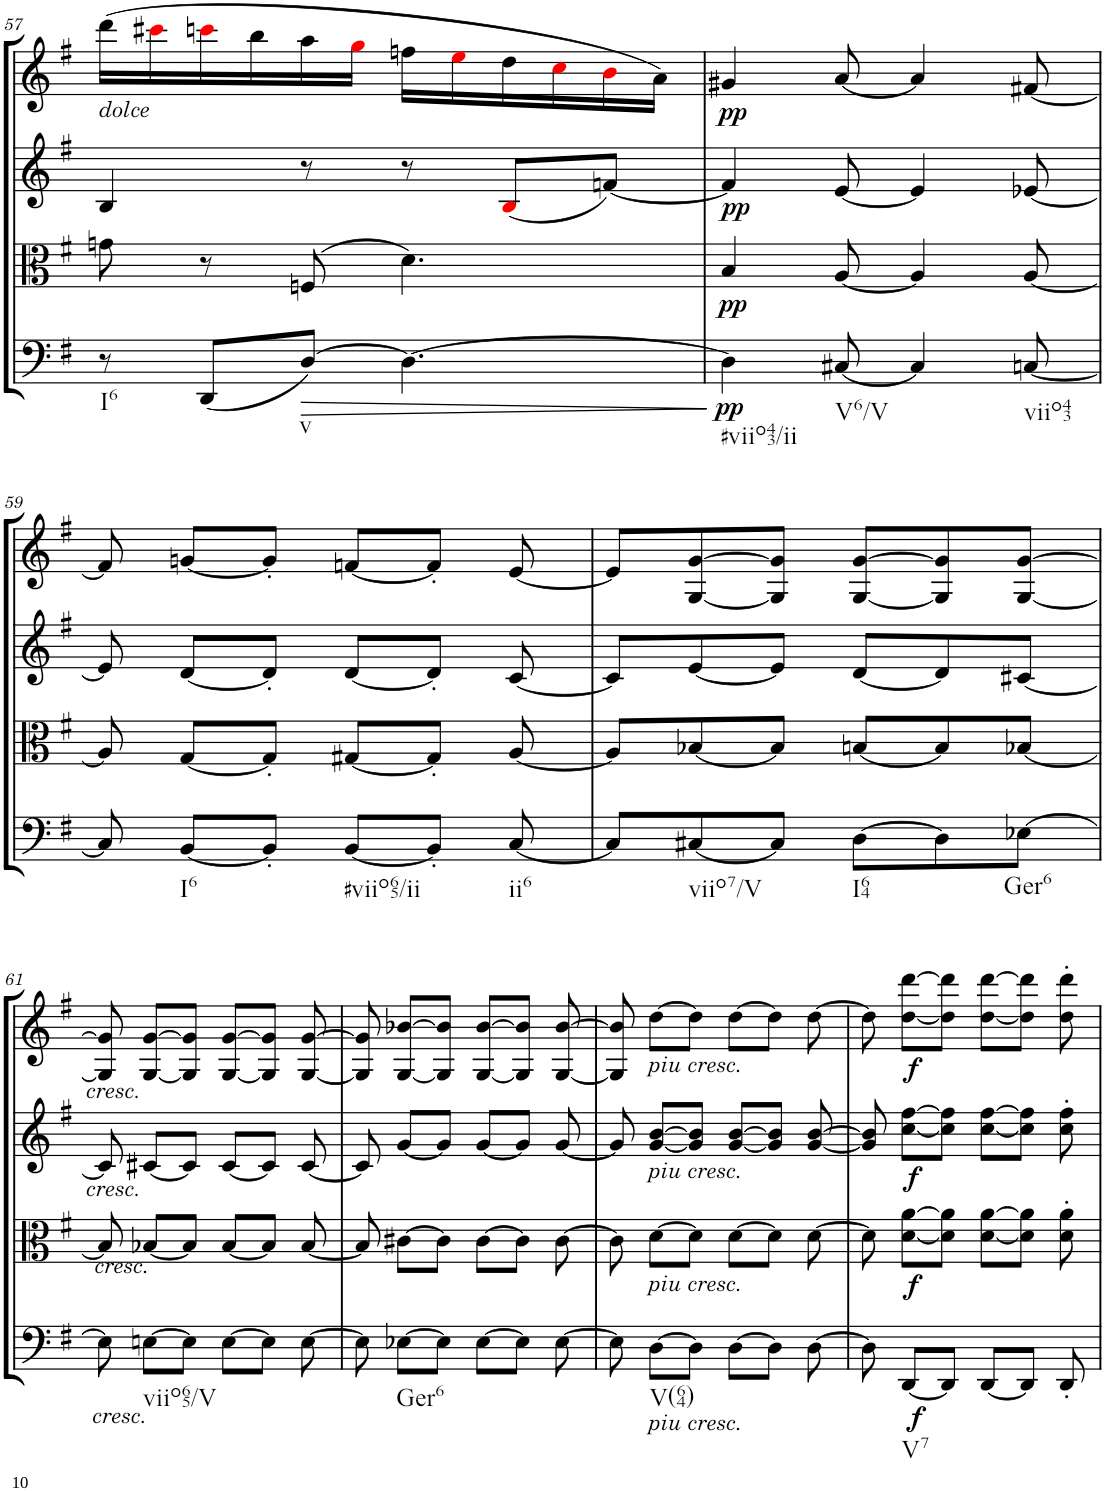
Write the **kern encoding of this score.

**kern	**dynam	**kern	**dynam	**kern	**dynam	**kern	**dynam
*part4	*part4	*part3	*part3	*part2	*part2	*part1	*part1
*staff4	*staff4	*staff3	*staff3	*staff2	*staff2	*staff1	*staff1
*I"Violoncello.	*	*I"Viola	*	*I"Violin II.	*	*I"Violin I.	*
*I'Vc	*	*I'Vla	*	*I'Vln	*	*I'Vln	*
!!LO:PB:g=z
*clefF4	*	*clefC3	*	*clefG2	*	*clefG2	*
*k[f#]	*	*k[f#]	*	*k[f#]	*	*k[f#]	*
*M6/8	*	*M6/8	*	*M6/8	*	*M6/8	*
=57	=57	=57	=57	=57	=57	=57	=57
!	!	!	!	!	!	!LO:TX:b:i:t=dolce	!
!LO:TX:b:t=I6	!	!	!	!	!	!	!
8r	.	8gn\	.	4B/	.	(16ddd\LL	.
.	.	.	.	.	.	16ccc#Xi\	.
(8DD/L	.	8r	.	.	.	16cccni\	.
.	.	.	.	.	.	16bb\	.
!LO:TX:b:t=v	!	!	!	!	!	!	!
!	!LO:HP:b	!	!	!	!	!	!
[8D/J)	>	(8Fn/	.	8r	.	16aa\	.
.	.	.	.	.	.	16ggi\JJ	.
4.D\_	.	4.d\)	.	8r	.	16ffn\LL	.
.	.	.	.	.	.	16eei\	.
.	.	.	.	(8Bi/L	.	16dd\	.
.	.	.	.	.	.	16cci\	.
.	.	.	.	[8fn/J)	.	16bi\	.
.	.	.	.	.	.	16a\JJ)	.
.	]	.	.	.	.	.	.
=58	=58	=58	=58	=58	=58	=58	=58
!LO:TX:b:t=#viio43/ii	!	!	!	!	!	!	!
!	!LO:DY:b	!	!LO:DY:b	!	!LO:DY:b	!	!LO:DY:b
4D\]	pp	4B/	pp	4f/]	pp	4g#X/	pp
!LO:TX:b:t=V6/V	!	!	!	!	!	!	!
[8C#X/	.	[8A/	.	[8e/	.	[8a/	.
4C#/]	.	4A/]	.	4e/]	.	4a/]	.
!LO:TX:b:t=viio43	!	!	!	!	!	!	!
[8Cn/	.	[8A/	.	[8e-X/	.	[8f#X/	.
!!LO:LB:g=z
=59	=59	=59	=59	=59	=59	=59	=59
8C/]	.	8A/]	.	8e-/]	.	8f#/]	.
!LO:TX:b:t=I6	!	!	!	!	!	!	!
[8BB/L	.	[8G/L	.	[8d/L	.	[8gn/L	.
8BB'/J]	.	8G'/J]	.	8d'/J]	.	8g'/J]	.
!LO:TX:b:t=#viio65/ii	!	!	!	!	!	!	!
[8BB/L	.	[8G#X/L	.	[8d/L	.	[8fn/L	.
8BB'/J]	.	8G#'/J]	.	8d'/J]	.	8f'/J]	.
!LO:TX:b:t=ii6	!	!	!	!	!	!	!
[8C/	.	[8A/	.	[8c/	.	[8e/	.
=60	=60	=60	=60	=60	=60	=60	=60
8C/L]	.	8A/L]	.	8c/L]	.	8e/L]	.
!LO:TX:b:t=viio7/V	!	!	!	!	!	!	!
[8C#X/	.	[8B-X/	.	[8e/	.	[8G/ [8g/	.
8C#/J]	.	8B-/J]	.	8e/J]	.	8G/] 8g/]J	.
!LO:TX:b:t=I64	!	!	!	!	!	!	!
[8D\L	.	[8Bn/L	.	[8d/L	.	[8G/ [8g/L	.
8D\]	.	8B/]	.	8d/]	.	8G/] 8g/]	.
!LO:TX:b:t=Ger6	!	!	!	!	!	!	!
[8E-X\J	.	[8B-X/J	.	[8c#X/J	.	[8G/ [8g/J	.
!!LO:LB:g=z
=61	=61	=61	=61	=61	=61	=61	=61
!	!	!	!	!	!	!LO:TX:b:i:t=cresc.	!
!	!	!	!	!LO:TX:b:i:t=cresc.	!	!	!
!	!	!LO:TX:a:i:t=cresc.	!	!	!	!	!
!LO:TX:b:i:t=cresc.	!	!	!	!	!	!	!
8E-\]	.	8B-/]	.	8c#/]	.	8G/] 8g/]	.
!LO:TX:b:t=viio65/V	!	!	!	!	!	!	!
[8En\L	.	[8B-X/L	.	[8c#X/L	.	[8G/ [8g/L	.
8E\J]	.	8B-/J]	.	8c#/J]	.	8G/] 8g/]J	.
[8E\L	.	[8B-/L	.	[8c#/L	.	[8G/ [8g/L	.
8E\J]	.	8B-/J]	.	8c#/J]	.	8G/] 8g/]J	.
[8E\	.	[8B-/	.	[8c#/	.	[8G/ [8g/	.
=62	=62	=62	=62	=62	=62	=62	=62
8E\]	.	8B-/]	.	8c#/]	.	8G/] 8g/]	.
!LO:TX:b:t=Ger6	!	!	!	!	!	!	!
[8E-X\L	.	[8c#X\L	.	[8g/L	.	[8G/ [8b-X/L	.
8E-\J]	.	8c#\J]	.	8g/J]	.	8G/] 8b-/]J	.
[8E-\L	.	[8c#\L	.	[8g/L	.	[8G/ [8b-/L	.
8E-\J]	.	8c#\J]	.	8g/J]	.	8G/] 8b-/]J	.
[8E-\	.	[8c#\	.	[8g/	.	[8G/ [8b-/	.
=63	=63	=63	=63	=63	=63	=63	=63
8E-\]	.	8c#\]	.	8g/]	.	8G/] 8b-/]	.
!	!	!	!	!	!	!LO:TX:b:i:t=piu cresc.	!
!	!	!	!	!LO:TX:b:i:t=piu cresc.	!	!	!
!	!	!LO:TX:b:i:t=piu cresc.	!	!	!	!	!
!LO:TX:b:i:t=piu cresc.	!	!	!	!	!	!	!
!LO:TX:b:t=V(64)	!	!	!	!	!	!	!
[8D\L	.	[8d\L	.	[8g/ [8b/L	.	[8dd\L	.
8D\J]	.	8d\J]	.	8g/] 8b/]J	.	8dd\J]	.
[8D\L	.	[8d\L	.	[8g/ [8b/L	.	[8dd\L	.
8D\J]	.	8d\J]	.	8g/] 8b/]J	.	8dd\J]	.
[8D\	.	[8d\	.	[8g/ [8b/	.	[8dd\	.
=64	=64	=64	=64	=64	=64	=64	=64
8D\]	.	8d\]	.	8g/] 8b/]	.	8dd\]	.
!LO:TX:b:t=V7	!	!	!	!	!	!	!
!	!LO:DY:b	!	!LO:DY:b	!	!LO:DY:b	!	!LO:DY:b
[8DD/L	f	[8d\ [8a\L	f	[8cc\ [8ff#\L	f	[8dd\ [8ddd\L	f
8DD/J]	.	8d\] 8a\]J	.	8cc\] 8ff#\]J	.	8dd\] 8ddd\]J	.
[8DD/L	.	[8d\ [8a\L	.	[8cc\ [8ff#\L	.	[8dd\ [8ddd\L	.
8DD/J]	.	8d\] 8a\]J	.	8cc\] 8ff#\]J	.	8dd\] 8ddd\]J	.
8DD'/	.	8d\' 8a\'	.	8cc\' 8ff#\'	.	8dd\' 8ddd\'	.
=	=	=	=	=	=	=	=
*-	*-	*-	*-	*-	*-	*-	*-
